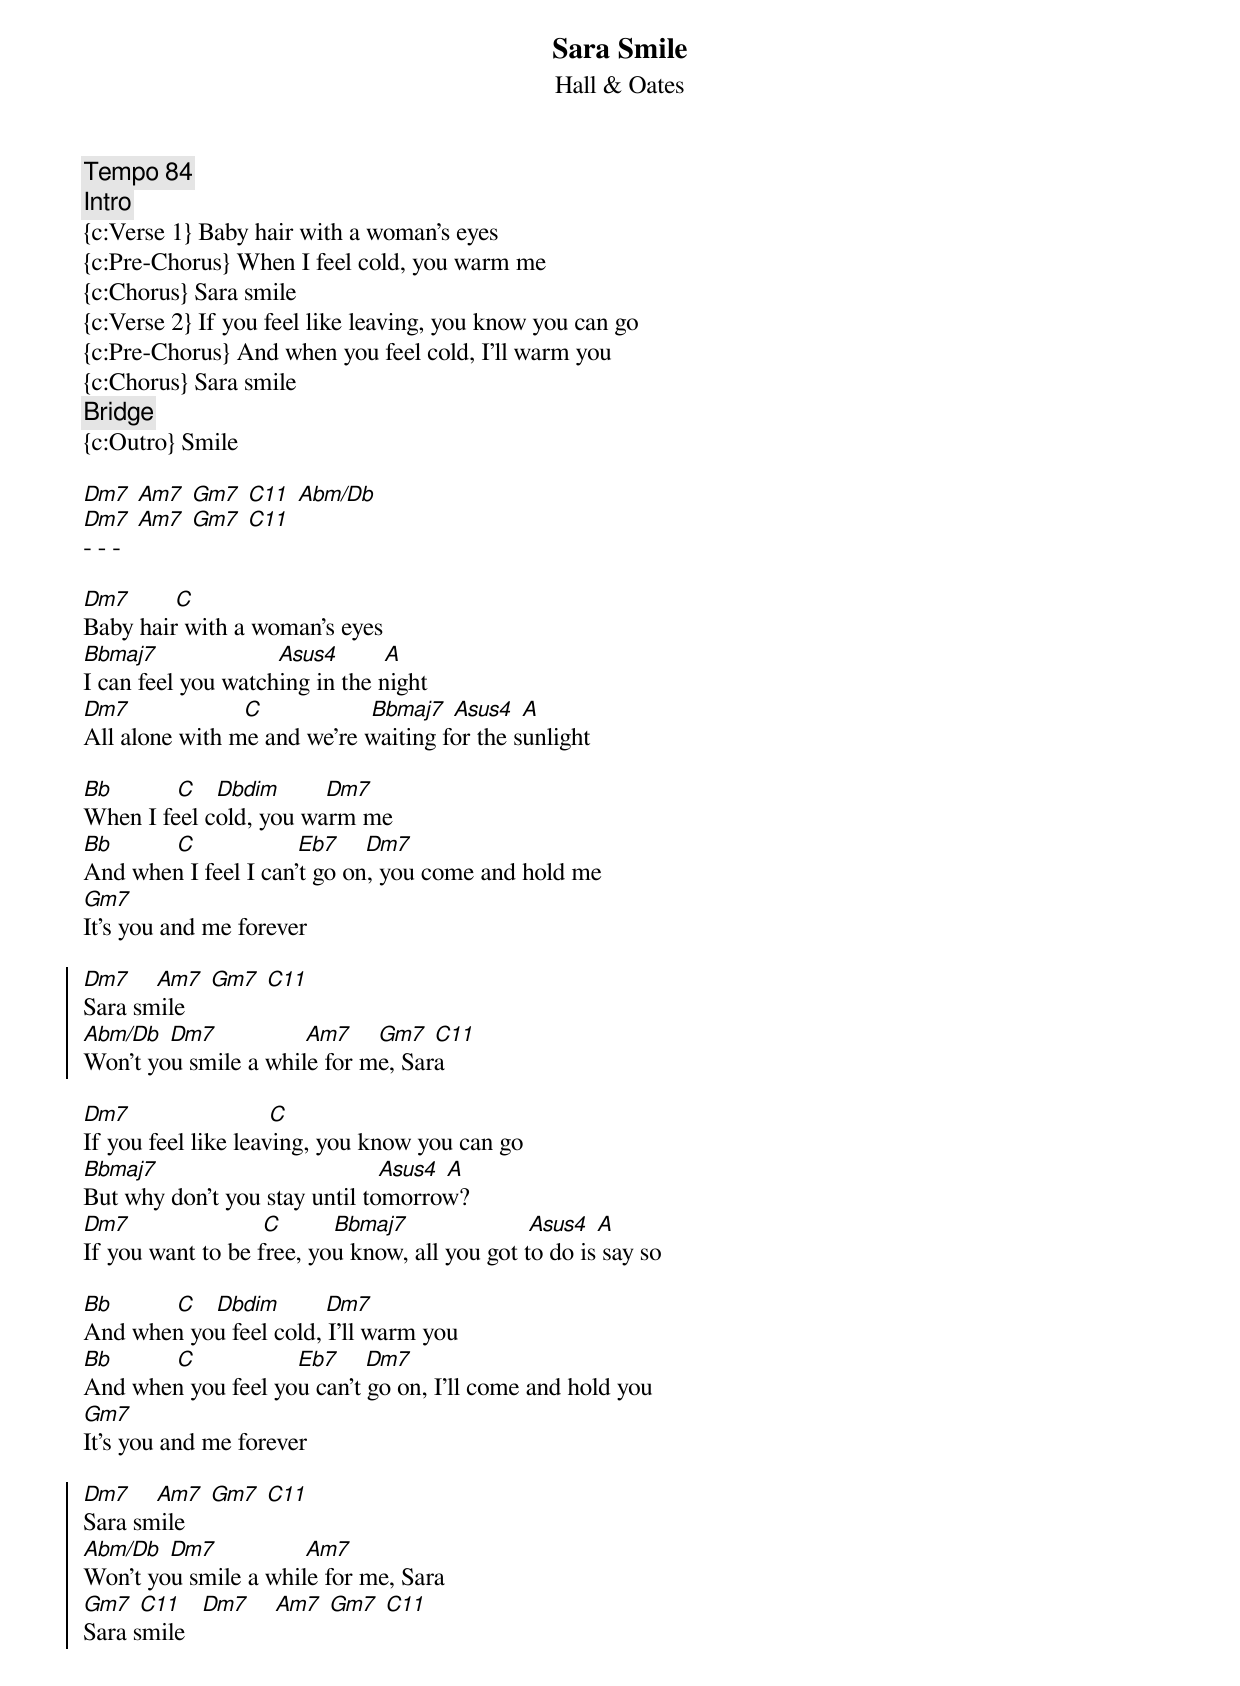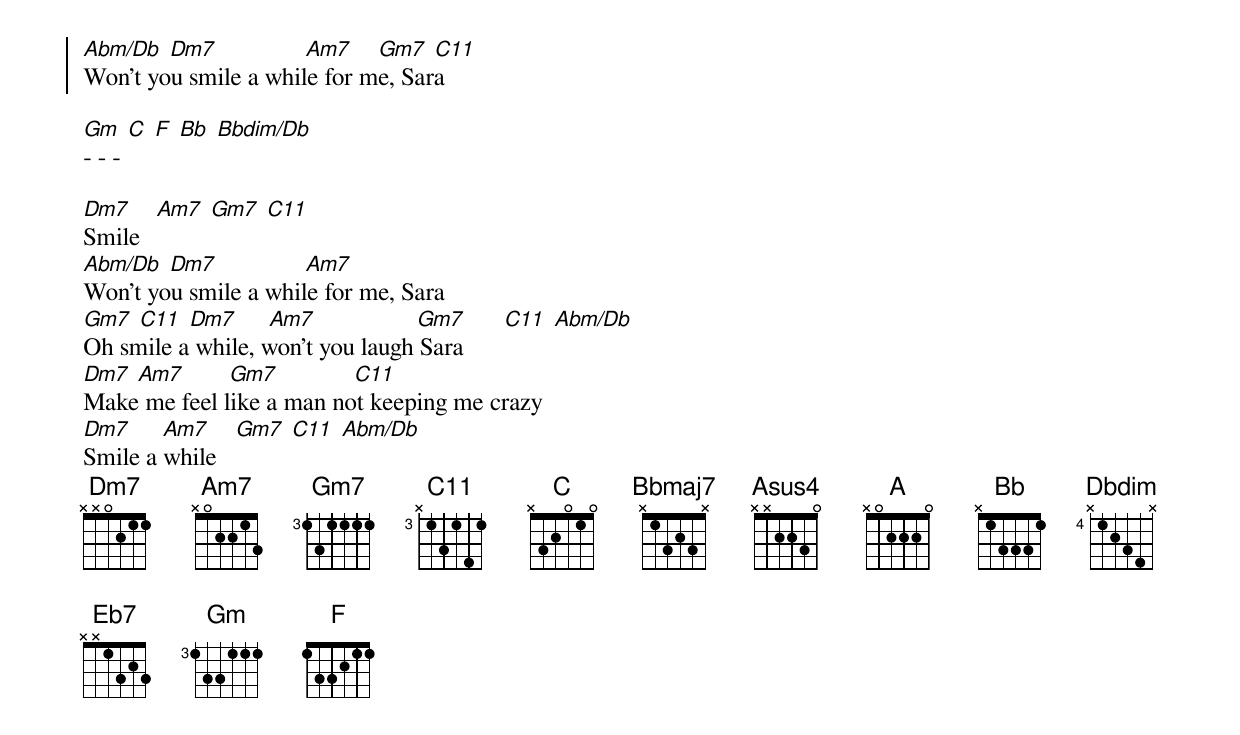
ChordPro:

{t: Sara Smile}
{st: Hall & Oates}
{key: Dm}
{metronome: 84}
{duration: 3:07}


{c:Tempo 84}
{c:Intro}
{c:Verse 1} Baby hair with a woman's eyes
{c:Pre-Chorus} When I feel cold, you warm me
{c:Chorus} Sara smile
{c:Verse 2} If you feel like leaving, you know you can go
{c:Pre-Chorus} And when you feel cold, I'll warm you
{c:Chorus} Sara smile
{c:Bridge}
{c:Outro} Smile

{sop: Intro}
[Dm7] [Am7] [Gm7] [C11] [Abm/Db]
[Dm7] [Am7] [Gm7] [C11]
- - -
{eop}

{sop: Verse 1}
[Dm7]       [C]
Baby hair with a woman's eyes
[Bbmaj7]                   [Asus4]       [A]
I can feel you watching in the night
[Dm7]                  [C]                 [Bbmaj7] [Asus4] [A]
All alone with me and we're waiting for the sunlight
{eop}

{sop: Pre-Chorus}
[Bb]          [C]   [Dbdim]       [Dm7]
When I feel cold, you warm me
[Bb]          [C]                [Eb7]    [Dm7]
And when I feel I can't go on, you come and hold me
[Gm7]
It's you and me forever
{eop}

{soc}
[Dm7]    [Am7] [Gm7] [C11]
Sara smile
[Abm/Db] [Dm7]              [Am7]    [Gm7] [C11]
Won't you smile a while for me, Sara
{eoc}

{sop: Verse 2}
[Dm7]                      [C]
If you feel like leaving, you know you can go
[Bbmaj7]                                   [Asus4] [A]
But why don't you stay until tomorrow?
[Dm7]                     [C]        [Bbmaj7]                   [Asus4] [A]
If you want to be free, you know, all you got to do is say so
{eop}

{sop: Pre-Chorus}
[Bb]          [C]   [Dbdim]       [Dm7]
And when you feel cold, I'll warm you
[Bb]          [C]                [Eb7]    [Dm7]
And when you feel you can't go on, I'll come and hold you
[Gm7]
It's you and me forever
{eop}

{soc}
[Dm7]    [Am7] [Gm7] [C11]
Sara smile
[Abm/Db] [Dm7]              [Am7]
Won't you smile a while for me, Sara
[Gm7] [C11]   [Dm7]    [Am7] [Gm7] [C11]
Sara smile
[Abm/Db] [Dm7]              [Am7]    [Gm7] [C11]
Won't you smile a while for me, Sara
{eoc}

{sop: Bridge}
[Gm] [C] [F] [Bb] [Bbdim/Db]
- - -
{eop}

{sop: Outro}
[Dm7]    [Am7] [Gm7] [C11]
Smile
[Abm/Db] [Dm7]              [Am7]
Won't you smile a while for me, Sara
[Gm7] [C11] [Dm7]     [Am7]                [Gm7]      [C11] [Abm/Db]
Oh smile a while, won't you laugh Sara
[Dm7] [Am7]       [Gm7]            [C11]
Make me feel like a man not keeping me crazy
[Dm7]     [Am7]    [Gm7] [C11] [Abm/Db]
Smile a while
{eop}
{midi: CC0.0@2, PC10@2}
